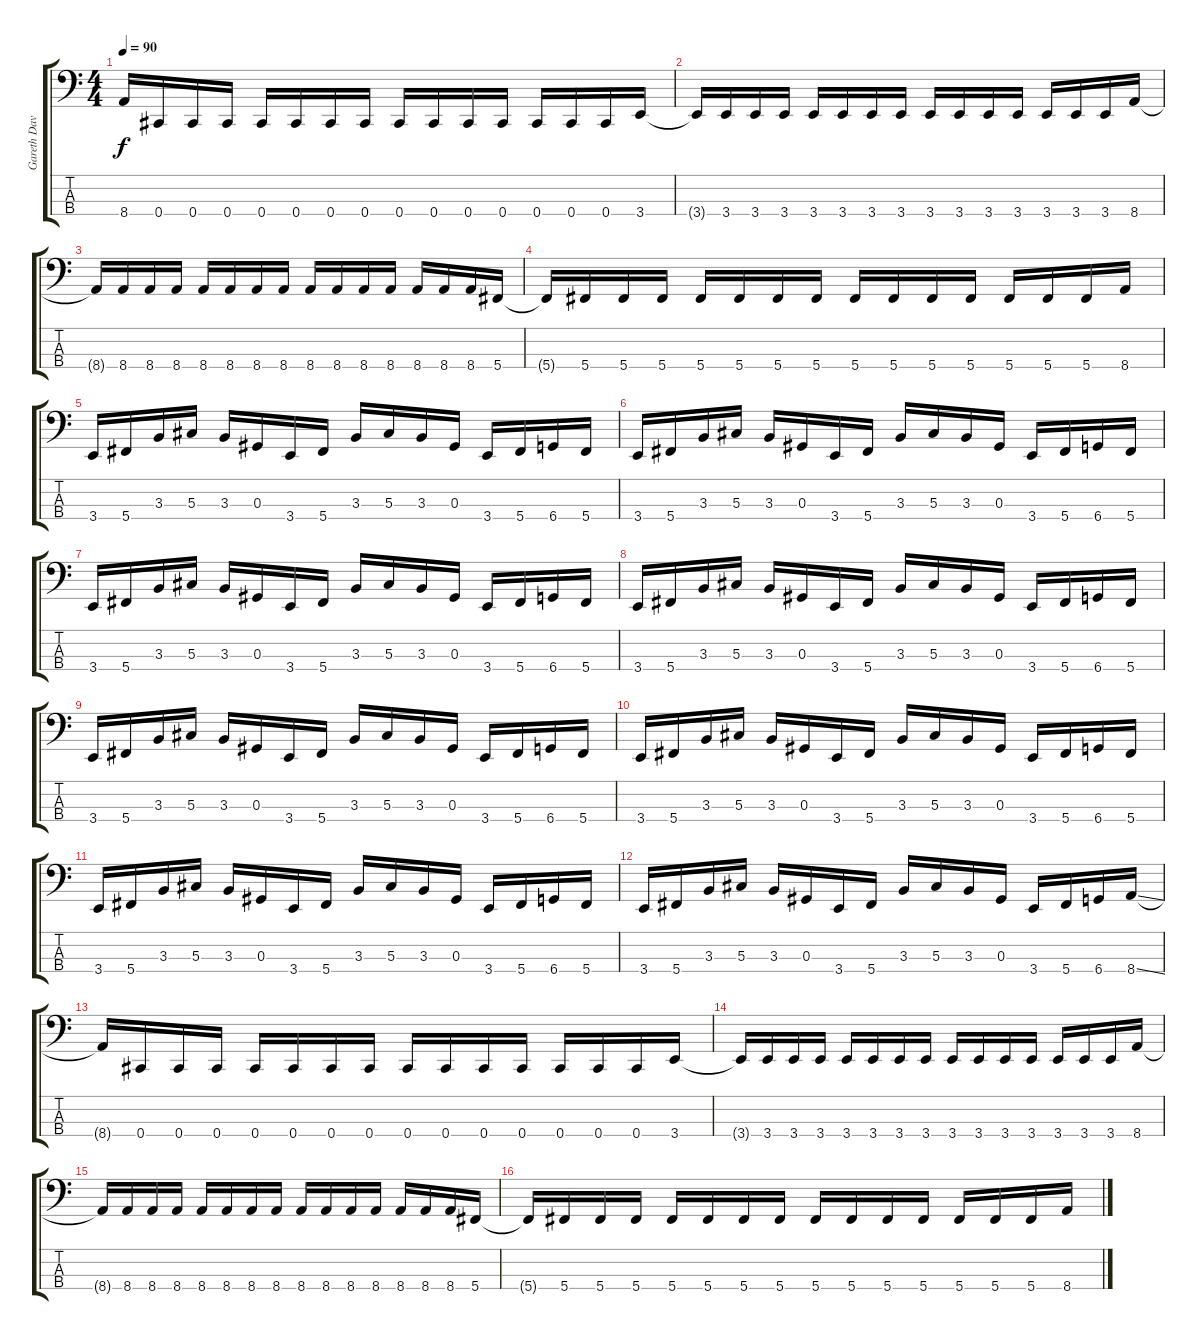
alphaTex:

\track ("Gareth Davis" "Gareth Dav") {instrument electricbassfinger}
\staff {score tabs}
\tuning (Gb2 Db2 Ab1 Db1) {hide}
\ts (4 4)
\tempo 90
\clef f4
\ks c
8.4{t}.16{dy f} 0.4.16 0.4.16 0.4.16 0.4.16 0.4.16 0.4.16 0.4.16 0.4.16 0.4.16 0.4.16 0.4.16 0.4.16 0.4.16 0.4.16 3.4.16 |
3.4{t}.16 3.4.16 3.4.16 3.4.16 3.4.16 3.4.16 3.4.16 3.4.16 3.4.16 3.4.16 3.4.16 3.4.16 3.4.16 3.4.16 3.4.16 8.4.16 |
8.4{t}.16 8.4.16 8.4.16 8.4.16 8.4.16 8.4.16 8.4.16 8.4.16 8.4.16 8.4.16 8.4.16 8.4.16 8.4.16 8.4.16 8.4.16 5.4.16 |
5.4{t}.16 5.4.16 5.4.16 5.4.16 5.4.16 5.4.16 5.4.16 5.4.16 5.4.16 5.4.16 5.4.16 5.4.16 5.4.16 5.4.16 5.4.16 8.4.16 |
3.4.16 5.4.16 3.3.16 5.3.16 3.3.16 0.3.16 3.4.16 5.4.16 3.3.16 5.3.16 3.3.16 0.3.16 3.4.16 5.4.16 6.4.16 5.4.16 |
3.4.16 5.4.16 3.3.16 5.3.16 3.3.16 0.3.16 3.4.16 5.4.16 3.3.16 5.3.16 3.3.16 0.3.16 3.4.16 5.4.16 6.4.16 5.4.16 |
3.4.16 5.4.16 3.3.16 5.3.16 3.3.16 0.3.16 3.4.16 5.4.16 3.3.16 5.3.16 3.3.16 0.3.16 3.4.16 5.4.16 6.4.16 5.4.16 |
3.4.16 5.4.16 3.3.16 5.3.16 3.3.16 0.3.16 3.4.16 5.4.16 3.3.16 5.3.16 3.3.16 0.3.16 3.4.16 5.4.16 6.4.16 5.4.16 |
3.4.16 5.4.16 3.3.16 5.3.16 3.3.16 0.3.16 3.4.16 5.4.16 3.3.16 5.3.16 3.3.16 0.3.16 3.4.16 5.4.16 6.4.16 5.4.16 |
3.4.16 5.4.16 3.3.16 5.3.16 3.3.16 0.3.16 3.4.16 5.4.16 3.3.16 5.3.16 3.3.16 0.3.16 3.4.16 5.4.16 6.4.16 5.4.16 |
3.4.16 5.4.16 3.3.16 5.3.16 3.3.16 0.3.16 3.4.16 5.4.16 3.3.16 5.3.16 3.3.16 0.3.16 3.4.16 5.4.16 6.4.16 5.4.16 |
3.4.16 5.4.16 3.3.16 5.3.16 3.3.16 0.3.16 3.4.16 5.4.16 3.3.16 5.3.16 3.3.16 0.3.16 3.4.16 5.4.16 6.4.16 8.4{ss}.16 |
8.4{t}.16 0.4.16 0.4.16 0.4.16 0.4.16 0.4.16 0.4.16 0.4.16 0.4.16 0.4.16 0.4.16 0.4.16 0.4.16 0.4.16 0.4.16 3.4.16 |
3.4{t}.16 3.4.16 3.4.16 3.4.16 3.4.16 3.4.16 3.4.16 3.4.16 3.4.16 3.4.16 3.4.16 3.4.16 3.4.16 3.4.16 3.4.16 8.4.16 |
8.4{t}.16 8.4.16 8.4.16 8.4.16 8.4.16 8.4.16 8.4.16 8.4.16 8.4.16 8.4.16 8.4.16 8.4.16 8.4.16 8.4.16 8.4.16 5.4.16 |
5.4{t}.16 5.4.16 5.4.16 5.4.16 5.4.16 5.4.16 5.4.16 5.4.16 5.4.16 5.4.16 5.4.16 5.4.16 5.4.16 5.4.16 5.4.16 8.4{ss}.16
